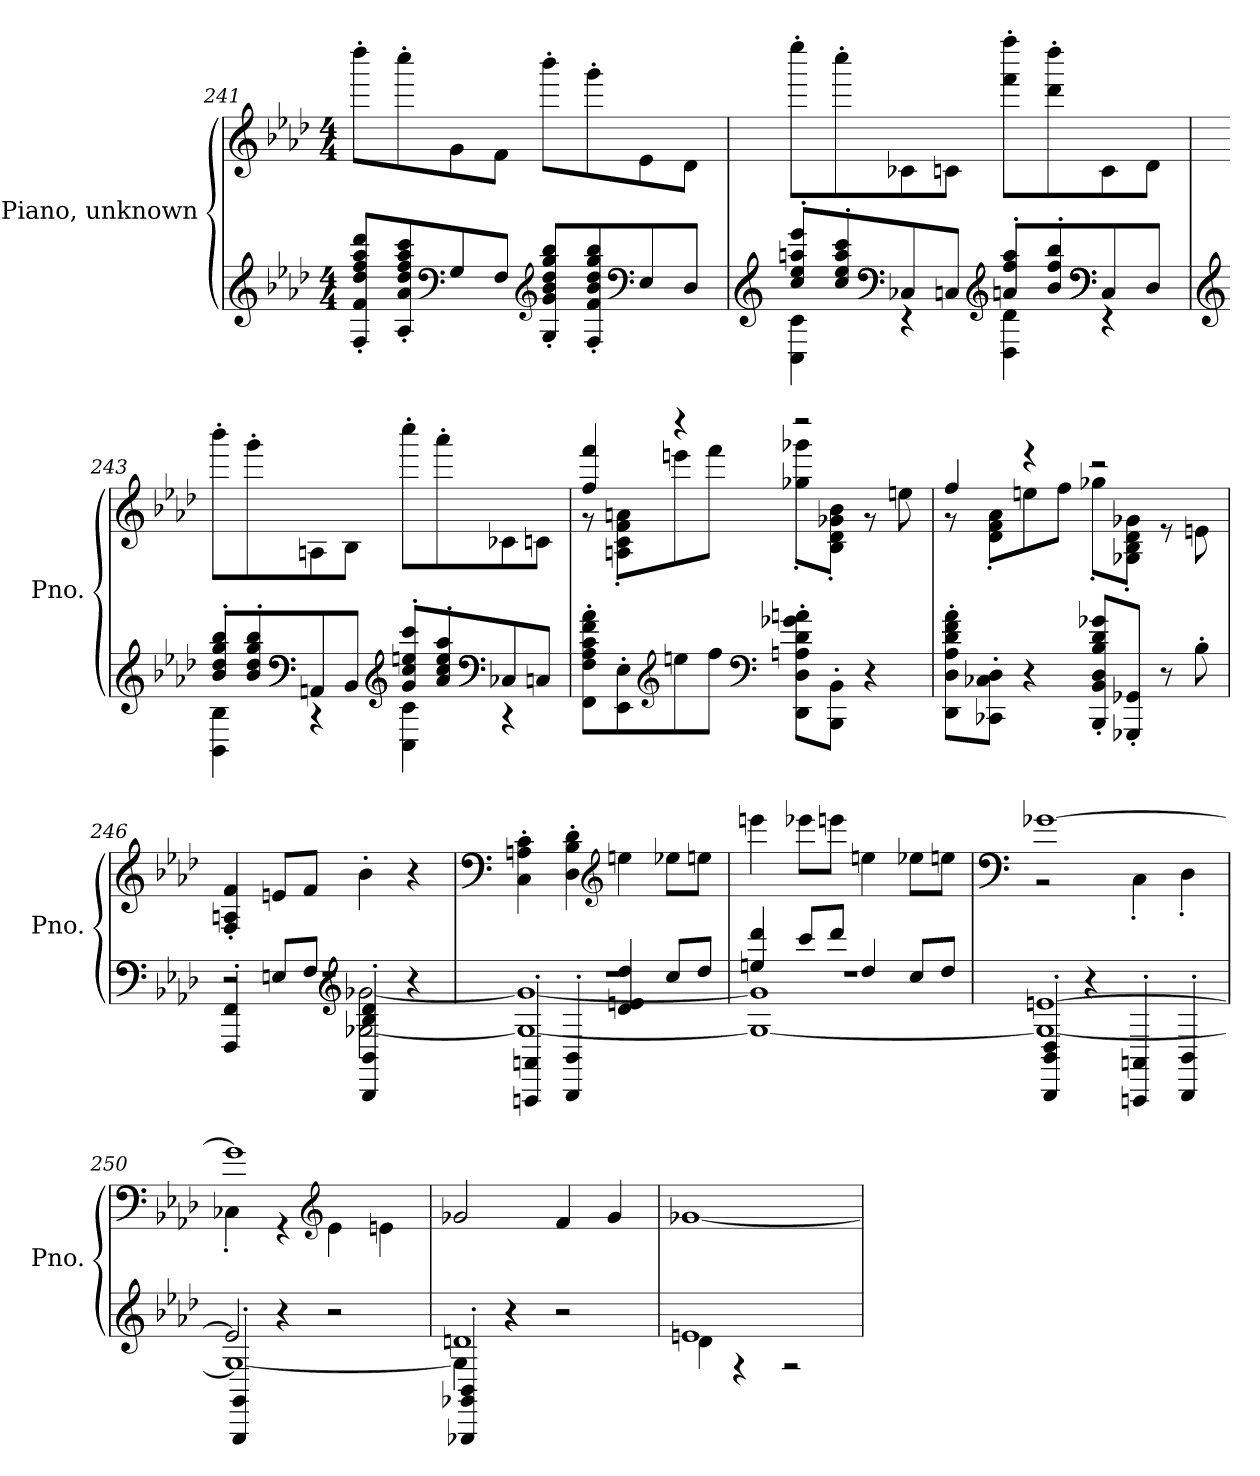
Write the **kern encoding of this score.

**kern	**kern
*part1	*part1
*staff2	*staff1
*I"Piano, unknown	*
*I'Pno.	*
!!LO:LB:g=z
*clefG2	*clefG2
*k[b-e-a-d-]	*k[b-e-a-d-]
*M4/4	*M4/4
=241	=241
8F/' 8f/' 8dd-/' 8ff/' 8aa-/' 8ddd-/'L	8dddd-'\L
8A-/' 8a-/' 8dd-/' 8ff/' 8aa-/' 8ccc/'	8cccc'\
*clefF4	*
8G/	8g\
8F/J	8f\J
*clefG2	*
8G/' 8g/' 8b-/' 8dd-/' 8gg/' 8bb-/'L	8bbb-'\L
8F/' 8f/' 8b-/' 8dd-/' 8gg/' 8bb-/'	8ggg'\
*clefF4	*
8E-/	8e-\
8D-/J	8d-\J
=242	=242
*clefG2	*
*^	*
8cc/' 8ee-/' 8aan/' 8eee-/'L	4C\ 4c\	8eeee-'\L
8cc/' 8ee-/' 8aa/' 8ccc/'	.	8cccc'\
*clefF4	*	*
8C-X/	4r	8c-X\
8Cn/J	.	8cn\J
*clefG2	*	*
8an/' 8ff/' 8aa/'L	4D-\ 4d-\	8fff\' 8ffff\'L
8b-/' 8ff/' 8bb-/'	.	8ddd-\' 8dddd-\'
*clefF4	*	*
8C/	4r	8c\
8D-/J	.	8d-\J
!!LO:PB:g=z
=243	=243	=243
*clefG2	*	*
8b-/' 8dd-/' 8gg/' 8bb-/'L	4BB-\ 4B-\	8bbb-'\L
8b-/' 8dd-/' 8gg/' 8bb-/'	.	8ggg'\
*clefF4	*	*
8AAn/	4r	8An\
8BB-/J	.	8B-\J
*clefG2	*	*
8g/' 8cc/' 8een/' 8ccc/'L	4C\ 4c\	8cccc'\L
8a-/' 8cc/' 8ee/' 8aa-/'	.	8aaa-'\
*clefF4	*	*
8C-X/	4r	8c-X\
8Cn/J	.	8cn\J
*v	*v	*
=244	=244
*	*^
8FF\' 8F\' 8A-\' 8c\' 8f\' 8a-\'L	4ff/ 4fff/	8r
8EE-\' 8E-\'	.	8An\' 8c\' 8f\' 8an\'L
*clefG2	*	*
8een\	4r	8eeen\
8ff\J	.	8fff\J
*clefF4	*	*
8DD-\' 8D-\' 8An\' 8d-\' 8g-X\' 8an\'L	2r	8gg-X\' 8ggg-X\'L
8BBB-\' 8BB-\'J	.	8B-\' 8d-\' 8g-X\' 8b-\'J
4r	.	8r
.	.	8een\
!!LO:LB:g=z	!!
=245	=245	=245
8DD-\' 8D-\' 8A-\' 8d-\' 8f\' 8a-\'L	4ff/	8r
8CC-X\' 8C-X\' 8D-\'J	.	8d-\' 8f\' 8a-\'L
4r	4r	8een\
.	.	8ff\J
8BBB-/' 8BB-/' 8D-/' 8B-/' 8d-/' 8g-X/'L	2r	8gg-X'\L
8GGG-X/' 8GG-X/'J	.	8G-X\' 8B-\' 8d-\' 8g-X\'J
8r	.	8r
8B-'\	.	8en\
*	*v	*v
=246	=246
*^	*
*	*^	*
1r	2r	4FFF/' 4FF/'	4F/' 4An/' 4f/'
.	.	8En/L	8en/L
.	.	8F/J	8f/J
*clefG2	*	*	*
.	[2G-X\ [2g-X\	4BBB-/' 4BB-/' 4B-/' 4d-/'	4b-'\
.	.	4r	4r
=247	=247	=247	=247
*	*	*	*clefF4
1r	1G-_ 1g-_	4AAAn/' 4AAn/'	4C\' 4An\' 4c\'
.	.	4BBB-/' 4BB-/'	4D-\' 4B-\' 4d-\'
*	*	*	*clefG2
.	.	4d-/ 4en/ 4dd-/	4een\
.	.	8cc/L	8ee-X\L
.	.	8dd-/J	8een\J
!!LO:LB:g=z
=248	=248	=248	=248
1r	1G-_ 1g-]	4een/ 4ddd-/	4eeen\
.	.	8ccc/L	8eee-X\L
.	.	8ddd-/J	8eeen\J
.	.	4dd-/	4een\
.	.	8cc/L	8ee-X\L
.	.	8dd-/J	8een\J
=249	=249	=249	=249
*	*	*	*clefF4
*	*	*	*^
[1en	1G-_	4BBB-/' 4BB-/' 4D-/'	[1g-X	2r
.	.	4r	.	.
.	.	4AAAn/' 4AAn/'	.	4C'\
.	.	4BBB-/' 4BB-/'	.	4D-'\
=250	=250	=250	=250	=250
2e/]	1G-_	4GGG/' 4GG/'	1g-]	4C-X'\
.	.	4r	.	4r
*	*	*	*clefG2	*
2r	.	2r	.	4e-\
.	.	.	.	4en\
*	*	*	*v	*v
=251	=251	=251	=251
1dn	4G-\]	4GGG-X/' 4GG-X/' 4BB-/'	2g-X/
.	4r	4r	.
.	2r	2r	4f/
.	.	.	4g-/
*	*v	*v	*
=252	=252	=252
1en	4d-\	[1g-X
.	4r	.
.	2r	.
*v	*v	*
=	=
*-	*-
